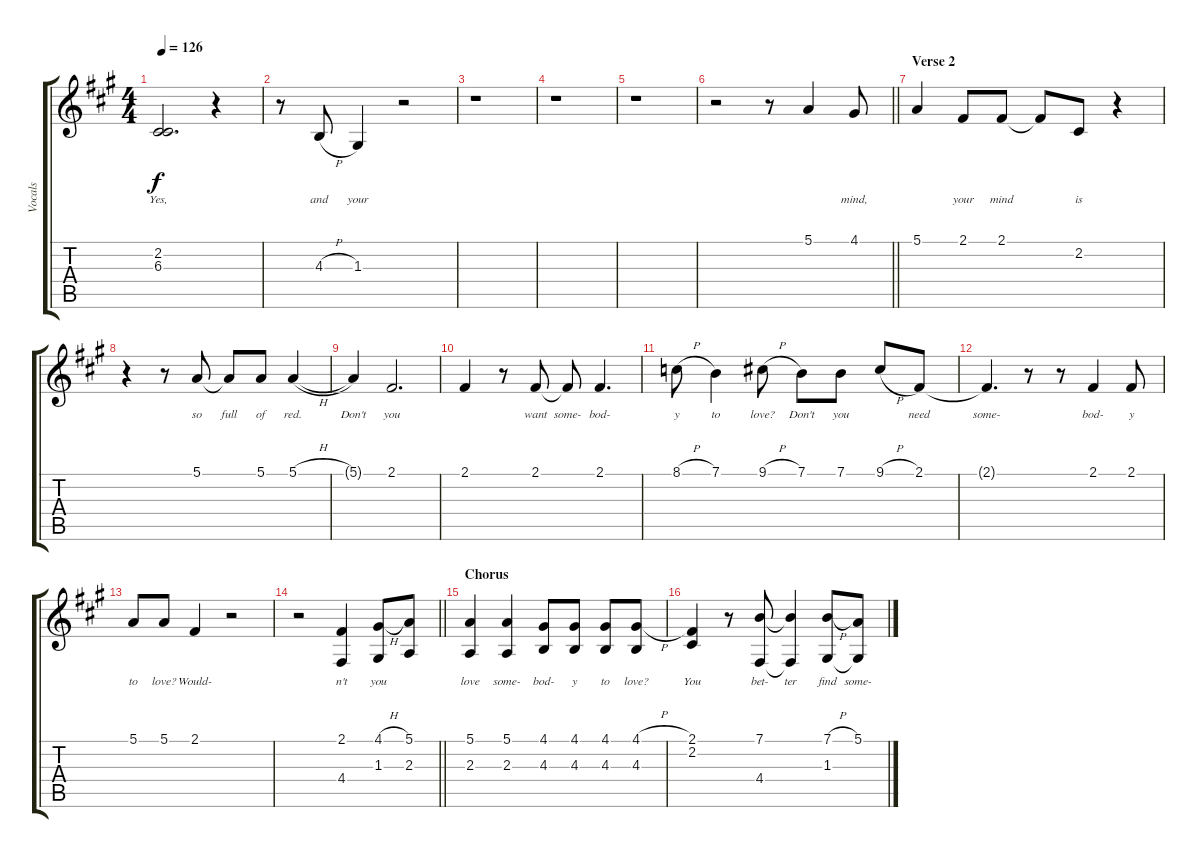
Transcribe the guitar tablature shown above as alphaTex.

\track ("Vocals" "Vocals") {instrument flute}
\staff {score tabs}
\tuning (E4 B3 G3 D3 A2 E2) {hide}
\ts (4 4)
\tempo 126
\clef g2
\ks a
(2.2{t} 6.3{t}).2{d lyrics (0 "Yes,") lyrics (1 "") lyrics (2 "") lyrics (3 "") lyrics (4 "") dy f} r.4 |
r.8 4.3{h}.8{lyrics (0 "and") lyrics (1 "") lyrics (2 "") lyrics (3 "") lyrics (4 "")} 1.3.4{lyrics (0 "your") lyrics (1 "") lyrics (2 "") lyrics (3 "") lyrics (4 "")} r.2 |
r.1 |
r.1 |
r.1 |
\barLineRight lightlight
r.2 r.8 5.1.4{lyrics (0 "") lyrics (1 "") lyrics (2 "") lyrics (3 "") lyrics (4 "")} 4.1.8{lyrics (0 "mind,") lyrics (1 "") lyrics (2 "") lyrics (3 "") lyrics (4 "")} |
\section ("" "Verse 2")
5.1.4{lyrics (0 "") lyrics (1 "") lyrics (2 "") lyrics (3 "") lyrics (4 "")} 2.1.8{lyrics (0 "your") lyrics (1 "") lyrics (2 "") lyrics (3 "") lyrics (4 "")} 2.1.8{lyrics (0 "mind") lyrics (1 "") lyrics (2 "") lyrics (3 "") lyrics (4 "")} 2.1{t}.8{lyrics (0 "") lyrics (1 "") lyrics (2 "") lyrics (3 "") lyrics (4 "")} 2.2.8{lyrics (0 "is") lyrics (1 "") lyrics (2 "") lyrics (3 "") lyrics (4 "")} r.4 |
r.4 r.8 5.1.8{lyrics (0 "so") lyrics (1 "") lyrics (2 "") lyrics (3 "") lyrics (4 "")} 5.1{t}.8{lyrics (0 "full") lyrics (1 "") lyrics (2 "") lyrics (3 "") lyrics (4 "")} 5.1.8{lyrics (0 "of") lyrics (1 "") lyrics (2 "") lyrics (3 "") lyrics (4 "")} 5.1{h}.4{lyrics (0 "red.") lyrics (1 "") lyrics (2 "") lyrics (3 "") lyrics (4 "")} |
5.1{t}.4{lyrics (0 "Don't") lyrics (1 "") lyrics (2 "") lyrics (3 "") lyrics (4 "")} 2.1.2{d lyrics (0 "you") lyrics (1 "") lyrics (2 "") lyrics (3 "") lyrics (4 "")} |
2.1.4{lyrics (0 "") lyrics (1 "") lyrics (2 "") lyrics (3 "") lyrics (4 "")} r.8 2.1.8{lyrics (0 "want") lyrics (1 "") lyrics (2 "") lyrics (3 "") lyrics (4 "")} 2.1{t}.8{lyrics (0 "some-") lyrics (1 "") lyrics (2 "") lyrics (3 "") lyrics (4 "")} 2.1.4{d lyrics (0 "bod-") lyrics (1 "") lyrics (2 "") lyrics (3 "") lyrics (4 "")} |
8.1{h}.8{lyrics (0 "y") lyrics (1 "") lyrics (2 "") lyrics (3 "") lyrics (4 "")} 7.1.4{lyrics (0 "to") lyrics (1 "") lyrics (2 "") lyrics (3 "") lyrics (4 "")} 9.1{h}.8{lyrics (0 "love?") lyrics (1 "") lyrics (2 "") lyrics (3 "") lyrics (4 "")} 7.1.8{lyrics (0 "Don't") lyrics (1 "") lyrics (2 "") lyrics (3 "") lyrics (4 "")} 7.1.8{lyrics (0 "you") lyrics (1 "") lyrics (2 "") lyrics (3 "") lyrics (4 "")} 9.1{h}.8{lyrics (0 "") lyrics (1 "") lyrics (2 "") lyrics (3 "") lyrics (4 "")} 2.1.8{lyrics (0 "need") lyrics (1 "") lyrics (2 "") lyrics (3 "") lyrics (4 "")} |
2.1{t}.4{d lyrics (0 "some-") lyrics (1 "") lyrics (2 "") lyrics (3 "") lyrics (4 "")} r.8 r.8 2.1.4{lyrics (0 "bod-") lyrics (1 "") lyrics (2 "") lyrics (3 "") lyrics (4 "")} 2.1.8{lyrics (0 "y") lyrics (1 "") lyrics (2 "") lyrics (3 "") lyrics (4 "")} |
5.1.8{lyrics (0 "to") lyrics (1 "") lyrics (2 "") lyrics (3 "") lyrics (4 "")} 5.1.8{lyrics (0 "love?") lyrics (1 "") lyrics (2 "") lyrics (3 "") lyrics (4 "")} 2.1.4{lyrics (0 "Would-") lyrics (1 "") lyrics (2 "") lyrics (3 "") lyrics (4 "")} r.2 |
\barLineRight lightlight
r.2 (2.1 4.4).4{lyrics (0 "n't") lyrics (1 "") lyrics (2 "") lyrics (3 "") lyrics (4 "")} (4.1{h} 1.3).8{lyrics (0 "you") lyrics (1 "") lyrics (2 "") lyrics (3 "") lyrics (4 "")} (5.1 2.3).8{lyrics (0 "") lyrics (1 "") lyrics (2 "") lyrics (3 "") lyrics (4 "")} |
\section ("" "Chorus")
(5.1 2.3).4{lyrics (0 "love") lyrics (1 "") lyrics (2 "") lyrics (3 "") lyrics (4 "")} (5.1 2.3).4{lyrics (0 "some-") lyrics (1 "") lyrics (2 "") lyrics (3 "") lyrics (4 "")} (4.1 4.3).8{lyrics (0 "bod-") lyrics (1 "") lyrics (2 "") lyrics (3 "") lyrics (4 "")} (4.1 4.3).8{lyrics (0 "y") lyrics (1 "") lyrics (2 "") lyrics (3 "") lyrics (4 "")} (4.1 4.3).8{lyrics (0 "to") lyrics (1 "") lyrics (2 "") lyrics (3 "") lyrics (4 "")} (4.1{h} 4.3).8{lyrics (0 "love?") lyrics (1 "") lyrics (2 "") lyrics (3 "") lyrics (4 "")} |
(2.1 2.2).4{lyrics (0 "You") lyrics (1 "") lyrics (2 "") lyrics (3 "") lyrics (4 "")} r.8 (7.1 4.4).8{lyrics (0 "bet-") lyrics (1 "") lyrics (2 "") lyrics (3 "") lyrics (4 "")} (7.1{t} 4.4{t}).4{lyrics (0 "ter") lyrics (1 "") lyrics (2 "") lyrics (3 "") lyrics (4 "")} (7.1{h} 1.3).8{lyrics (0 "find") lyrics (1 "") lyrics (2 "") lyrics (3 "") lyrics (4 "")} (5.1 1.3{t}).8{lyrics (0 "some-") lyrics (1 "") lyrics (2 "") lyrics (3 "") lyrics (4 "")}
